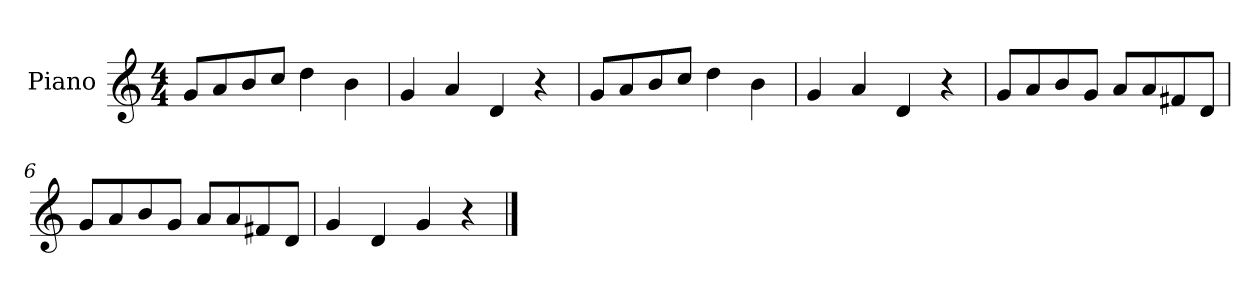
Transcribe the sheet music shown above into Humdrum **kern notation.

**kern
*part1
*staff1
*I"Piano
*I'P-no
*clefG2
*k[]
*M4/4
*MM90
=1
8g/L
8a/
8b/
8cc/J
4dd\
4b\
=2
4g/
4a/
4d/
4r
=3
8g/L
8a/
8b/
8cc/J
4dd\
4b\
=4
4g/
4a/
4d/
4r
=5
8g/L
8a/
8b/
8g/J
8a/L
8a/
8f#X/
8d/J
=6
8g/L
8a/
8b/
8g/J
8a/L
8a/
8f#X/
8d/J
!!LO:LB:g=z
=7
4g/
4d/
4g/
4r
==
*-
